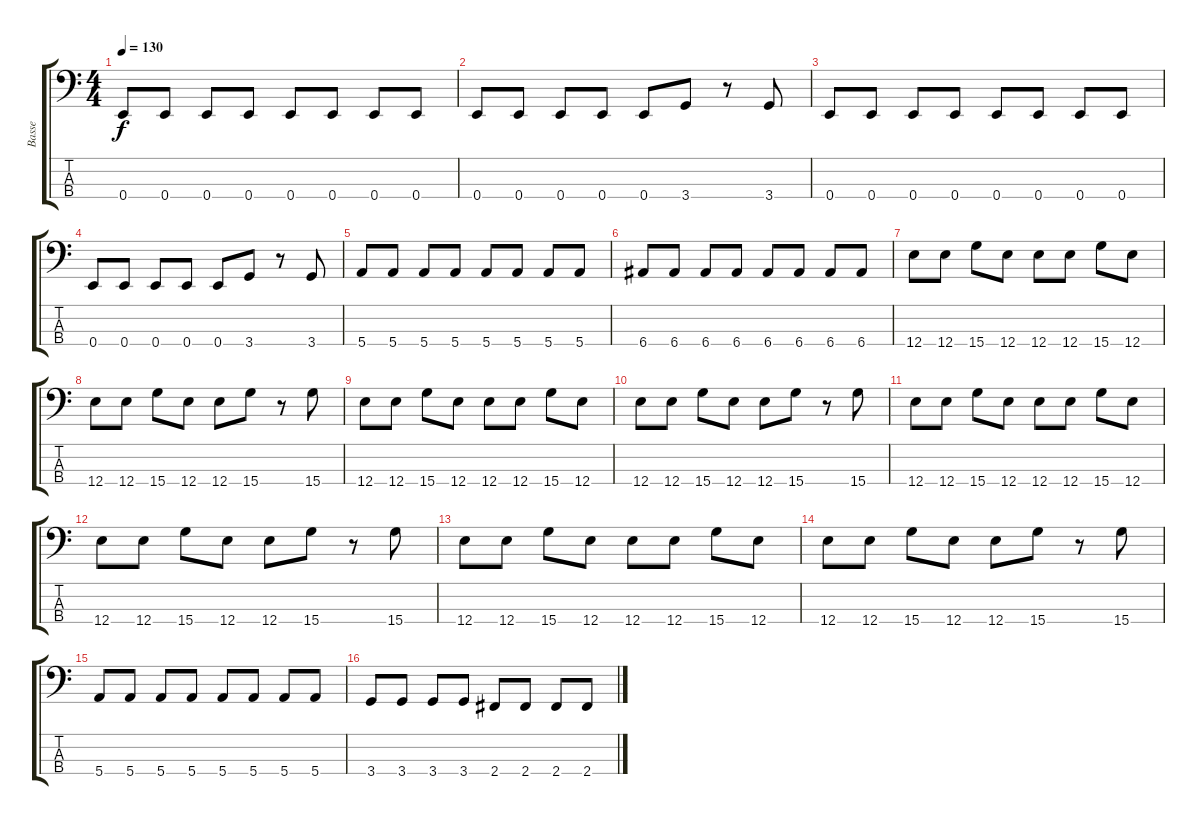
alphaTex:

\track ("Basse" "Basse") {instrument electricbassfinger}
\staff {score tabs}
\tuning (G2 D2 A1 E1) {hide}
\ts (4 4)
\tempo 130
\clef f4
\ks c
0.4.8{dy f} 0.4.8 0.4.8 0.4.8 0.4.8 0.4.8 0.4.8 0.4.8 |
0.4.8 0.4.8 0.4.8 0.4.8 0.4.8 3.4.8 r.8 3.4.8 |
0.4.8 0.4.8 0.4.8 0.4.8 0.4.8 0.4.8 0.4.8 0.4.8 |
0.4.8 0.4.8 0.4.8 0.4.8 0.4.8 3.4.8 r.8 3.4.8 |
5.4.8 5.4.8 5.4.8 5.4.8 5.4.8 5.4.8 5.4.8 5.4.8 |
6.4.8 6.4.8 6.4.8 6.4.8 6.4.8 6.4.8 6.4.8 6.4.8 |
12.4.8 12.4.8 15.4.8 12.4.8 12.4.8 12.4.8 15.4.8 12.4.8 |
12.4.8 12.4.8 15.4.8 12.4.8 12.4.8 15.4.8 r.8 15.4.8 |
12.4.8 12.4.8 15.4.8 12.4.8 12.4.8 12.4.8 15.4.8 12.4.8 |
12.4.8 12.4.8 15.4.8 12.4.8 12.4.8 15.4.8 r.8 15.4.8 |
12.4.8 12.4.8 15.4.8 12.4.8 12.4.8 12.4.8 15.4.8 12.4.8 |
12.4.8 12.4.8 15.4.8 12.4.8 12.4.8 15.4.8 r.8 15.4.8 |
12.4.8 12.4.8 15.4.8 12.4.8 12.4.8 12.4.8 15.4.8 12.4.8 |
12.4.8 12.4.8 15.4.8 12.4.8 12.4.8 15.4.8 r.8 15.4.8 |
5.4.8 5.4.8 5.4.8 5.4.8 5.4.8 5.4.8 5.4.8 5.4.8 |
3.4.8 3.4.8 3.4.8 3.4.8 2.4.8 2.4.8 2.4.8 2.4.8
